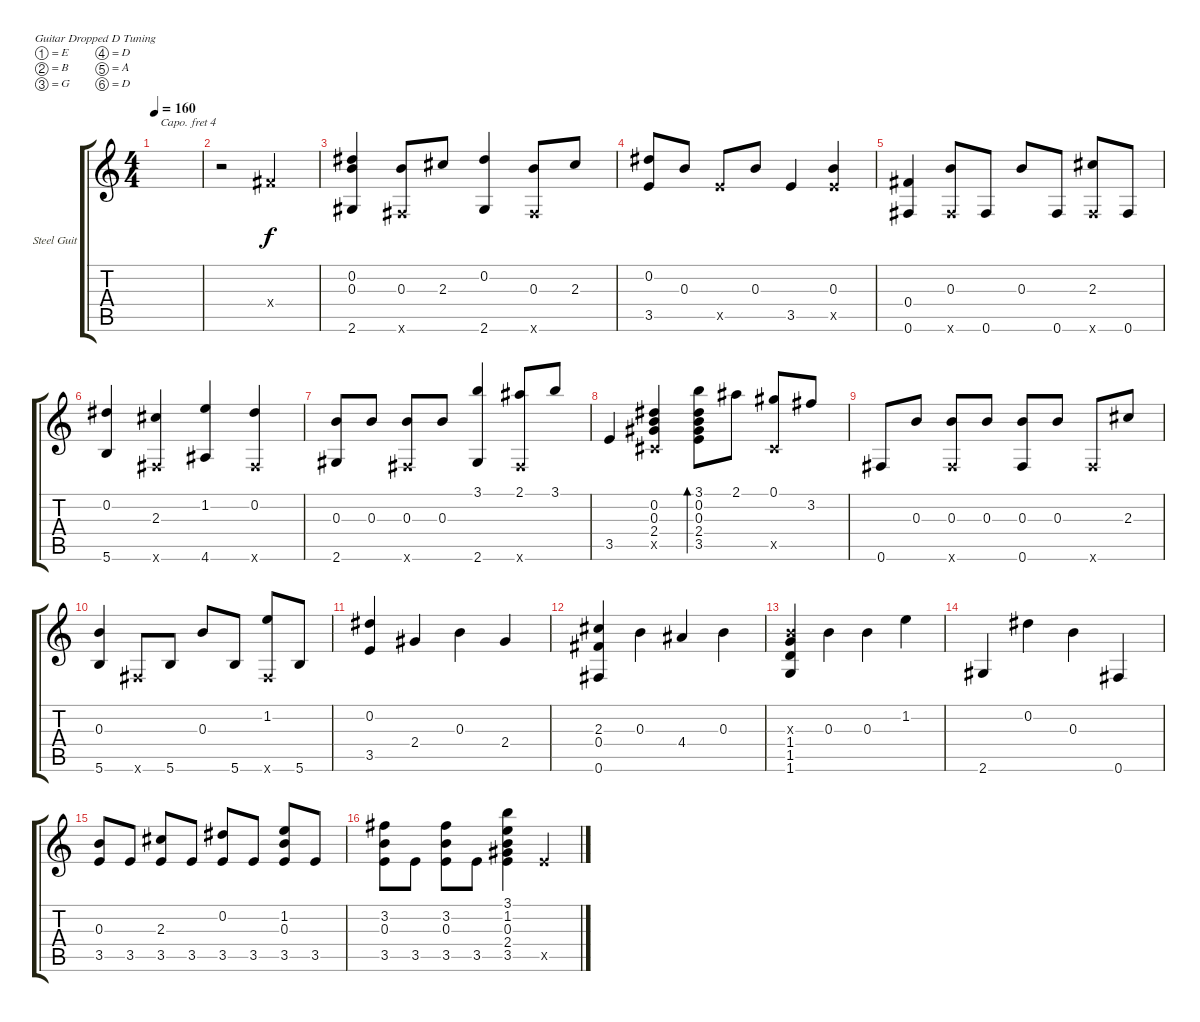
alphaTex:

\defaultSystemsLayout 4
\bracketExtendMode groupsimilarinstruments
\firstSystemTrackNameOrientation horizontal
\otherSystemsTrackNameOrientation horizontal
\track ("Steel Guitar" "Steel Guit") {instrument acousticguitarsteel}
\staff {score tabs}
\capo 4
\tuning (E4 B3 G3 D3 A2 D2)
\ts (4 4)
\tempo 160
\clef g2
\ks c
|
r.2 0.4{x}.2 |
(2.6 0.3 0.2).4 (0.3 0.6{x}).8 2.3.8 (2.6 0.2).4 (0.3 0.6{x}).8 2.3.8 |
(3.5 0.2).8 0.3.8 3.5{x}.8 0.3.8 3.5.4 (0.3 3.5{x}).4 |
(0.6 0.4).4 (0.3 0.6{x}).8 0.6.8 0.3.8 0.6.8 (2.3 0.6{x}).8 0.6.8 |
(5.6 0.2).4 (2.3 0.6{x}).4 (1.2 4.6).4 (0.2 0.6{x}).4 |
(2.6 0.3).8 0.3.8 (0.3 0.6{x}).8 0.3.8 (3.1 2.6).4 (2.1 0.6{x}).8 3.1.8 |
3.5.4 (2.4 0.3 0.2 0.5{x}).4 (3.5 2.4 0.3 0.2 3.1).8{bd 30} 2.1.8 (0.1 0.5{x}).8 3.2.8 |
0.6.8 0.3.8 (0.3 0.6{x}).8 0.3.8 (0.3 0.6).8 0.3.8 0.6{x}.8 2.3.8 |
(5.6 0.3).4 0.6{x}.8 5.6.8 0.3.8 5.6.8 (1.2 0.6{x}).8 5.6.8 |
(3.5 0.2).4 2.4.4 0.3.4 2.4.4 |
(0.6 0.4 2.3).4 0.3.4 4.4.4 0.3.4 |
(1.6 1.5 1.4 0.3{x}).4 0.3.4 0.3.4 1.2.4 |
2.6.4 0.2.4 0.3.4 0.6.4 |
(3.5 0.3).8 3.5.8 (3.5 2.3).8 3.5.8 (3.5 0.2).8 3.5.8 (3.5 1.2 0.3).8 3.5.8 |
(3.5 0.3 3.2).8 3.5.8 (3.5 0.3 3.2).8 3.5.8 (3.5 2.4 0.3 1.2 3.1).4 3.5{x}.4
